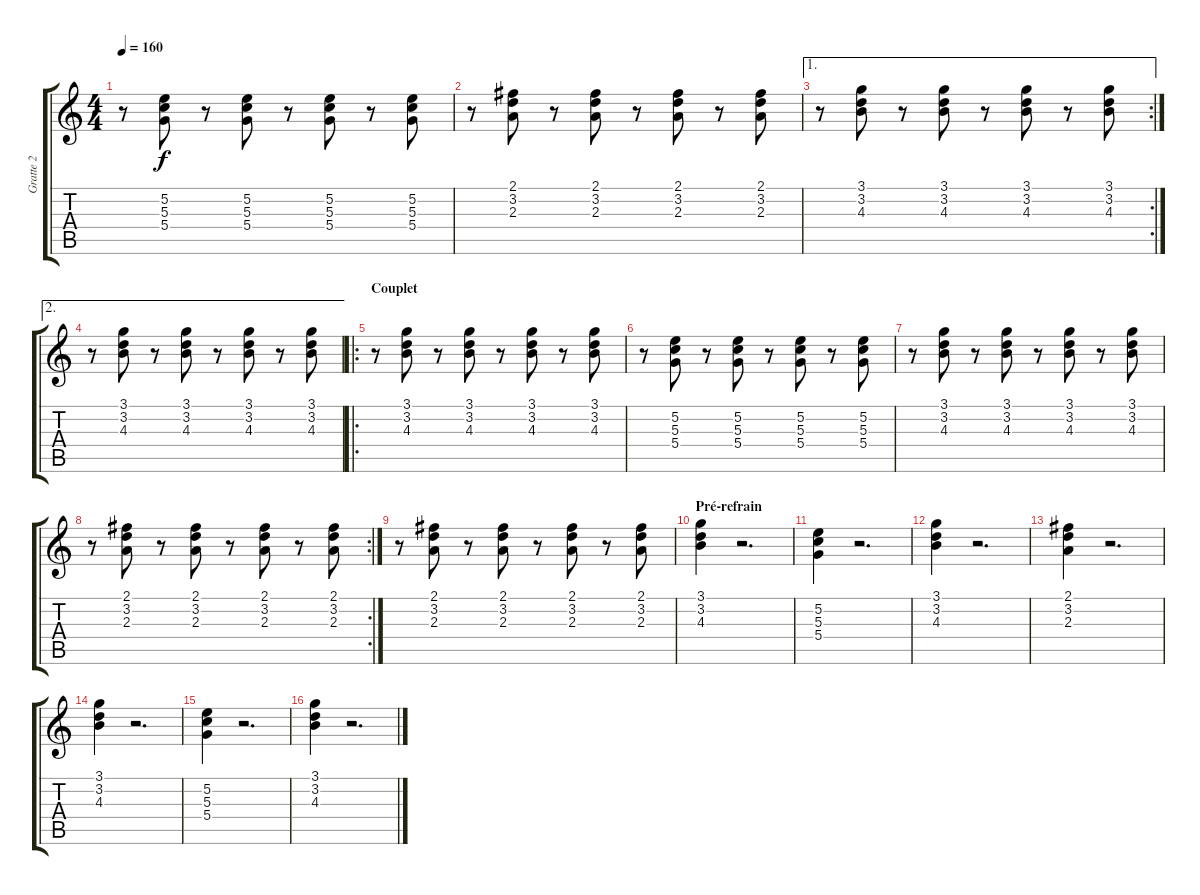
\track ("Gratte 2" "Gratte 2") {instrument electricguitarclean}
\staff {score tabs}
\tuning (E4 B3 G3 D3 A2 E2) {hide}
\ts (4 4)
\tempo 160
\clef g2
\ks c
r.8{dy f} (5.2 5.3 5.4).8 r.8 (5.2 5.3 5.4).8 r.8 (5.2 5.3 5.4).8 r.8 (5.2 5.3 5.4).8 |
r.8 (2.1 3.2 2.3).8 r.8 (2.1 3.2 2.3).8 r.8 (2.1 3.2 2.3).8 r.8 (2.1 3.2 2.3).8 |
\ae 1
\rc 2
r.8 (3.1 3.2 4.3).8 r.8 (3.1 3.2 4.3).8 r.8 (3.1 3.2 4.3).8 r.8 (3.1 3.2 4.3).8 |
\ae 2
r.8 (3.1 3.2 4.3).8 r.8 (3.1 3.2 4.3).8 r.8 (3.1 3.2 4.3).8 r.8 (3.1 3.2 4.3).8 |
\ro
\section ("" "Couplet")
r.8 (3.1 3.2 4.3).8 r.8 (3.1 3.2 4.3).8 r.8 (3.1 3.2 4.3).8 r.8 (3.1 3.2 4.3).8 |
r.8 (5.2 5.3 5.4).8 r.8 (5.2 5.3 5.4).8 r.8 (5.2 5.3 5.4).8 r.8 (5.2 5.3 5.4).8 |
r.8 (3.1 3.2 4.3).8 r.8 (3.1 3.2 4.3).8 r.8 (3.1 3.2 4.3).8 r.8 (3.1 3.2 4.3).8 |
\rc 2
r.8 (2.1 3.2 2.3).8 r.8 (2.1 3.2 2.3).8 r.8 (2.1 3.2 2.3).8 r.8 (2.1 3.2 2.3).8 |
r.8 (2.1 3.2 2.3).8 r.8 (2.1 3.2 2.3).8 r.8 (2.1 3.2 2.3).8 r.8 (2.1 3.2 2.3).8 |
\section ("" "Pré-refrain")
(3.1 3.2 4.3).4 r.2{d} |
(5.2 5.3 5.4).4 r.2{d} |
(3.1 3.2 4.3).4 r.2{d} |
(2.1 3.2 2.3).4 r.2{d} |
(3.1 3.2 4.3).4 r.2{d} |
(5.2 5.3 5.4).4 r.2{d} |
(3.1 3.2 4.3).4 r.2{d}
